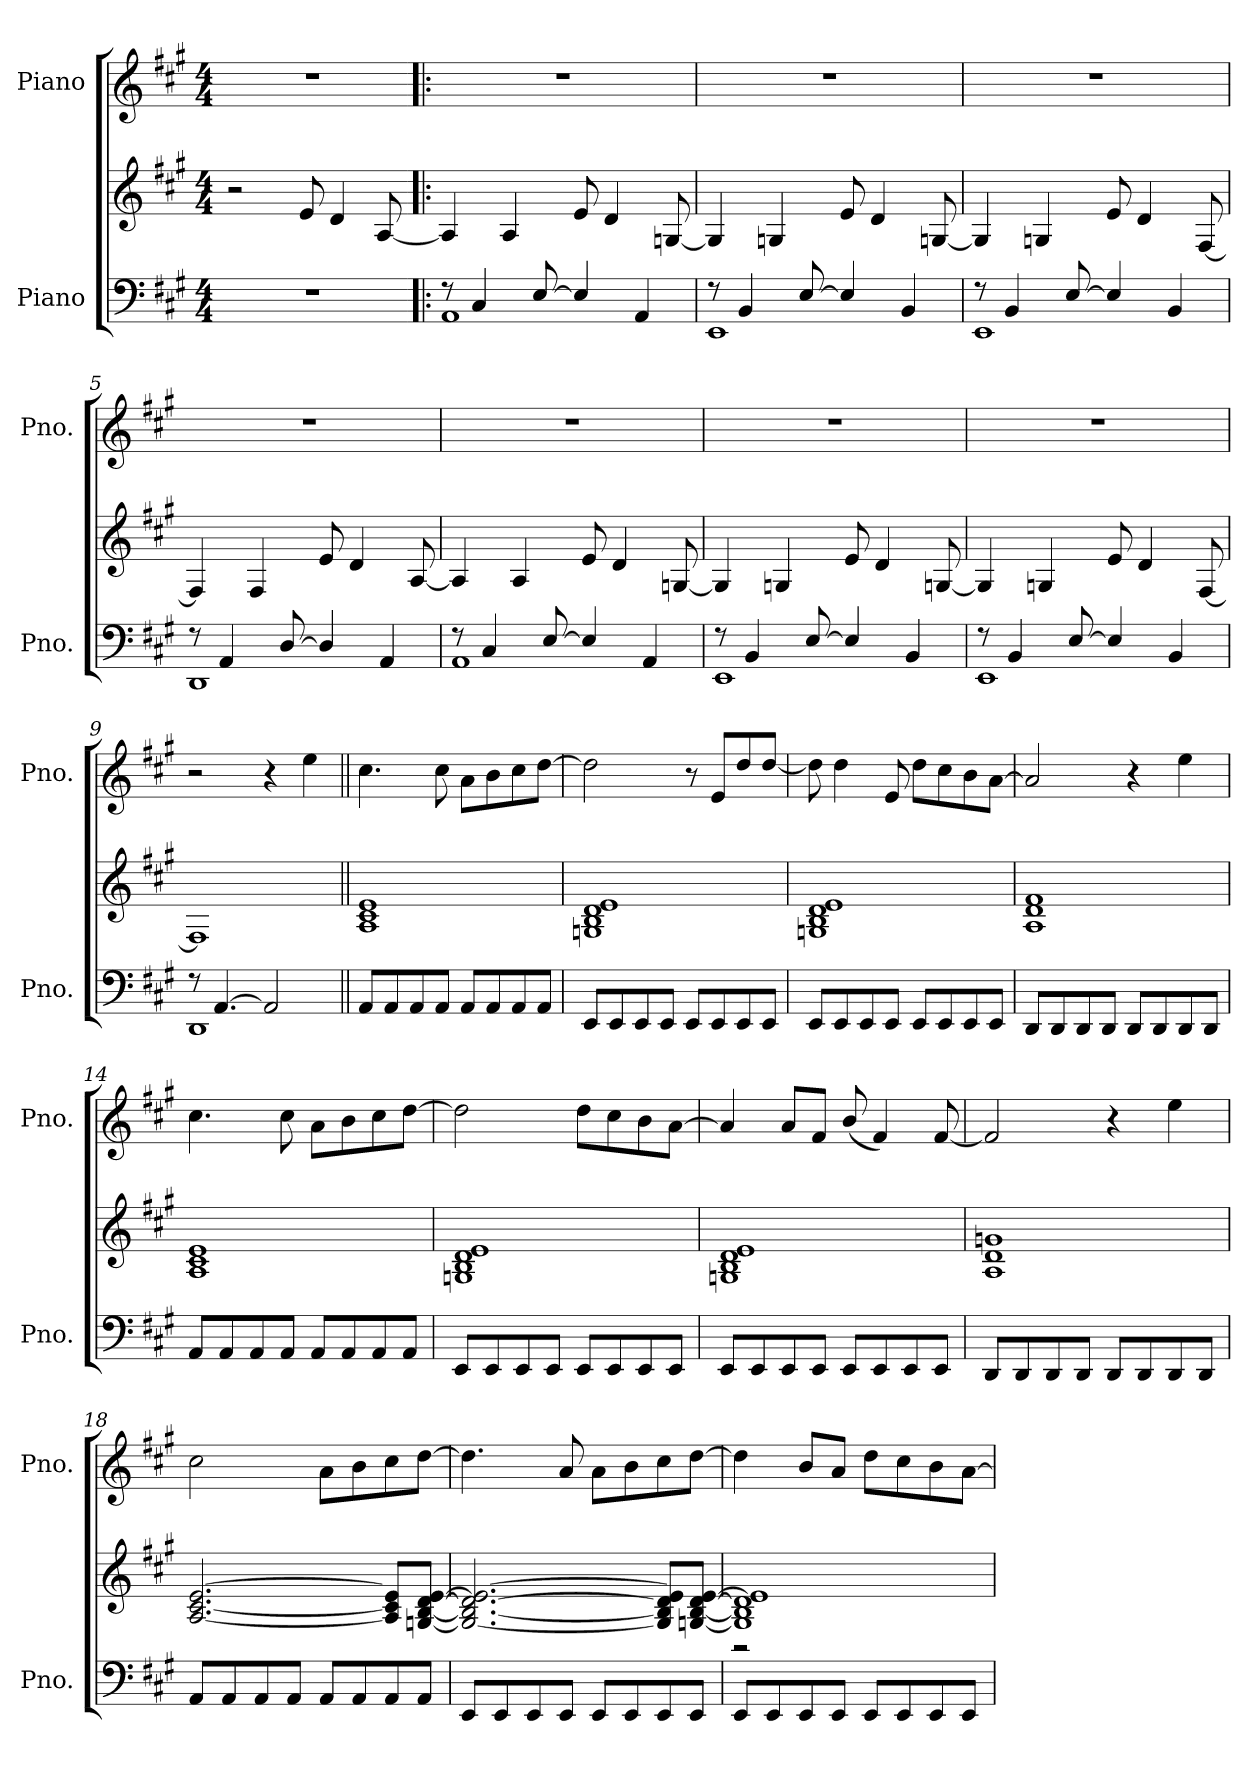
**kern	**kern	**kern
*part2	*part2	*part1
*staff3	*staff2	*staff1
*I"Piano	*	*I"Piano
*I'Pno.	*	*I'Pno.
*clefF4	*clefG2	*clefG2
*k[f#c#g#]	*k[f#c#g#]	*k[f#c#g#]
*M4/4	*M4/4	*M4/4
*MM123	*MM123	*MM123
=1	=1	=1
1r	2r	1r
.	8e/	.
.	4d/	.
.	[8A/	.
=2!|:	=2!|:	=2!|:
*^	*	*
8r	1AA	4A/]	1r
4C#/	.	.	.
.	.	4A/	.
[8E/	.	.	.
4E/]	.	8e/	.
.	.	4d/	.
4AA/	.	.	.
.	.	[8Gn/	.
=3	=3	=3	=3
8r	1EE	4G/]	1r
4BB/	.	.	.
.	.	4Gn/	.
[8E/	.	.	.
4E/]	.	8e/	.
.	.	4d/	.
4BB/	.	.	.
.	.	[8Gn/	.
=4	=4	=4	=4
8r	1EE	4G/]	1r
4BB/	.	.	.
.	.	4Gn/	.
[8E/	.	.	.
4E/]	.	8e/	.
.	.	4d/	.
4BB/	.	.	.
.	.	[8F#/	.
!!LO:LB:g=z
=5	=5	=5	=5
8r	1DD	4F#/]	1r
4AA/	.	.	.
.	.	4F#/	.
[8D/	.	.	.
4D/]	.	8e/	.
.	.	4d/	.
4AA/	.	.	.
.	.	[8A/	.
=6	=6	=6	=6
8r	1AA	4A/]	1r
4C#/	.	.	.
.	.	4A/	.
[8E/	.	.	.
4E/]	.	8e/	.
.	.	4d/	.
4AA/	.	.	.
.	.	[8Gn/	.
=7	=7	=7	=7
8r	1EE	4G/]	1r
4BB/	.	.	.
.	.	4Gn/	.
[8E/	.	.	.
4E/]	.	8e/	.
.	.	4d/	.
4BB/	.	.	.
.	.	[8Gn/	.
=8	=8	=8	=8
8r	1EE	4G/]	1r
4BB/	.	.	.
.	.	4Gn/	.
[8E/	.	.	.
4E/]	.	8e/	.
.	.	4d/	.
4BB/	.	.	.
.	.	[8F#/	.
!!LO:LB:g=z
=9	=9	=9	=9
8r	1DD	1F#]	2r
[4.AA/	.	.	.
2AA/]	.	.	4r
.	.	.	4ee\
*v	*v	*	*
=10||	=10||	=10||
8AA/L	1A 1c# 1e	4.cc#\
8AA/	.	.
8AA/	.	.
8AA/J	.	8cc#\
8AA/L	.	8a\L
8AA/	.	8b\
8AA/	.	8cc#\
8AA/J	.	[8dd\J
=11	=11	=11
8EE/L	1Gn 1B 1d 1e	2dd\]
8EE/	.	.
8EE/	.	.
8EE/J	.	.
8EE/L	.	8r
8EE/	.	8e/L
8EE/	.	8dd/
8EE/J	.	[8dd/J
=12	=12	=12
8EE/L	1Gn 1B 1d 1e	8dd\]
8EE/	.	4dd\
8EE/	.	.
8EE/J	.	8e/
8EE/L	.	8dd\L
8EE/	.	8cc#\
8EE/	.	8b\
8EE/J	.	[8a\J
!!LO:PB:g=z
=13	=13	=13
8DD/L	1A 1d 1f#	2a/]
8DD/	.	.
8DD/	.	.
8DD/J	.	.
8DD/L	.	4r
8DD/	.	.
8DD/	.	4ee\
8DD/J	.	.
=14	=14	=14
8AA/L	1A 1c# 1e	4.cc#\
8AA/	.	.
8AA/	.	.
8AA/J	.	8cc#\
8AA/L	.	8a\L
8AA/	.	8b\
8AA/	.	8cc#\
8AA/J	.	[8dd\J
=15	=15	=15
8EE/L	1Gn 1B 1d 1e	2dd\]
8EE/	.	.
8EE/	.	.
8EE/J	.	.
8EE/L	.	8dd\L
8EE/	.	8cc#\
8EE/	.	8b\
8EE/J	.	[8a\J
!!LO:LB:g=z
=16	=16	=16
8EE/L	1Gn 1B 1d 1e	4a/]
8EE/	.	.
8EE/	.	8a/L
8EE/J	.	8f#/J
8EE/L	.	(8b/
8EE/	.	4f#/)
8EE/	.	.
8EE/J	.	[8f#/
=17	=17	=17
8DD/L	1A 1d 1gn	2f#/]
8DD/	.	.
8DD/	.	.
8DD/J	.	.
8DD/L	.	4r
8DD/	.	.
8DD/	.	4ee\
8DD/J	.	.
=18	=18	=18
8AA/L	[2.A/ [2.c#/ [2.e/	2cc#\
8AA/	.	.
8AA/	.	.
8AA/J	.	.
8AA/L	.	8a\L
8AA/	.	8b\
8AA/	8A/] 8c#/] 8e/]L	8cc#\
8AA/J	[8Gn/ [8B/ [8d/ [8e/J	[8dd\J
!!LO:LB:g=z
=19	=19	=19
8EE/L	2.G/_ 2.B/_ 2.d/_ 2.e/_	4.dd\]
8EE/	.	.
8EE/	.	.
8EE/J	.	8a/
8EE/L	.	8a\L
8EE/	.	8b\
8EE/	8G/] 8B/] 8d/] 8e/]L	8cc#\
8EE/J	[8Gn/ [8B/ [8d/ [8e/J	[8dd\J
=20	=20	=20
*	*^	*
8EE/L	1G] 1B] 1d] 1e]	2r	4dd\]
8EE/	.	.	.
8EE/	.	.	8b/L
8EE/J	.	.	8a/J
8EE/L	.	2ryy	8dd\L
8EE/	.	.	8cc#\
8EE/	.	.	8b\
8EE/J	.	.	[8a\J
*	*v	*v	*
=	=	=
*-	*-	*-
